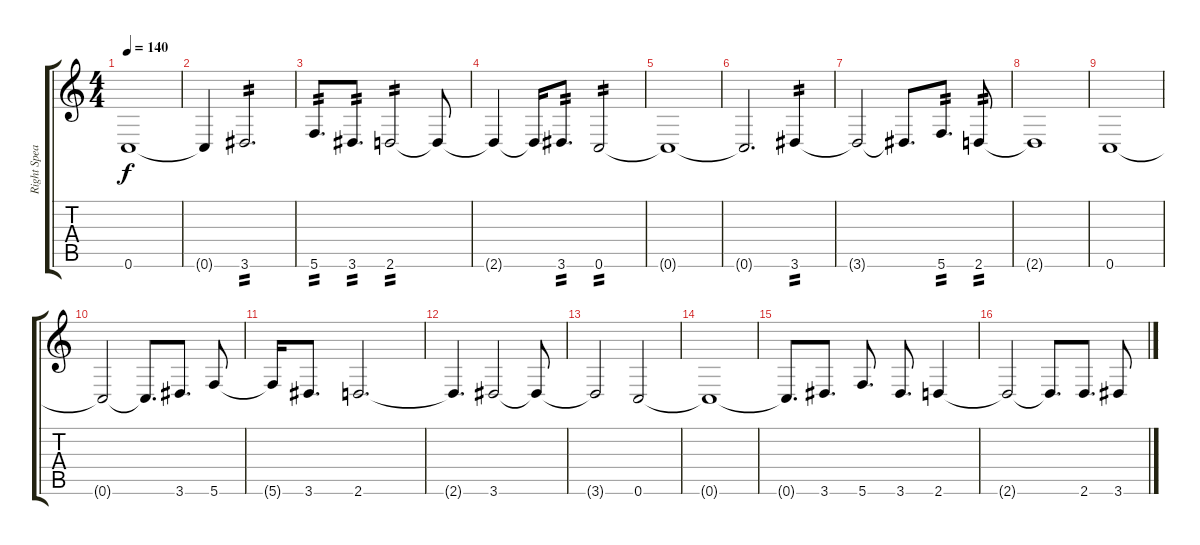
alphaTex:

\track ("Right Speaker 1" "Right Spea") {instrument distortionguitar}
\staff {score tabs}
\tuning (D4 A3 F3 C3 G2 C2) {hide}
\ts (4 4)
\tempo 140
\clef g2
\ks c
0.6{t}.1{dy f} |
0.6{t}.4 3.6.2{d tp 2} |
5.6.8{d tp 2} 3.6.8{d tp 2} 2.6.2{tp 2} 2.6{t}.8 |
2.6{t}.4 2.6{t}.16 3.6.8{d tp 2} 0.6.2{tp 2} |
0.6{t}.1 |
0.6{t}.2{d} 3.6.4{tp 2} |
3.6{t}.2 3.6{t}.8{d} 5.6.8{d tp 2} 2.6.8{tp 2} |
2.6{t}.1 |
0.6.1 |
0.6{t}.2 0.6{t}.8{d} 3.6.8{d} 5.6.8 |
5.6{t}.16 3.6.8{d} 2.6.2{d} |
2.6{t}.4{d} 3.6.2 3.6{t}.8 |
3.6{t}.2 0.6.2 |
0.6{t}.1 |
0.6{t}.8{d} 3.6.8{d} 5.6.8{d} 3.6.8{d} 2.6.4 |
2.6{t}.2 2.6{t}.8{d} 2.6.8{d} 3.6.8
